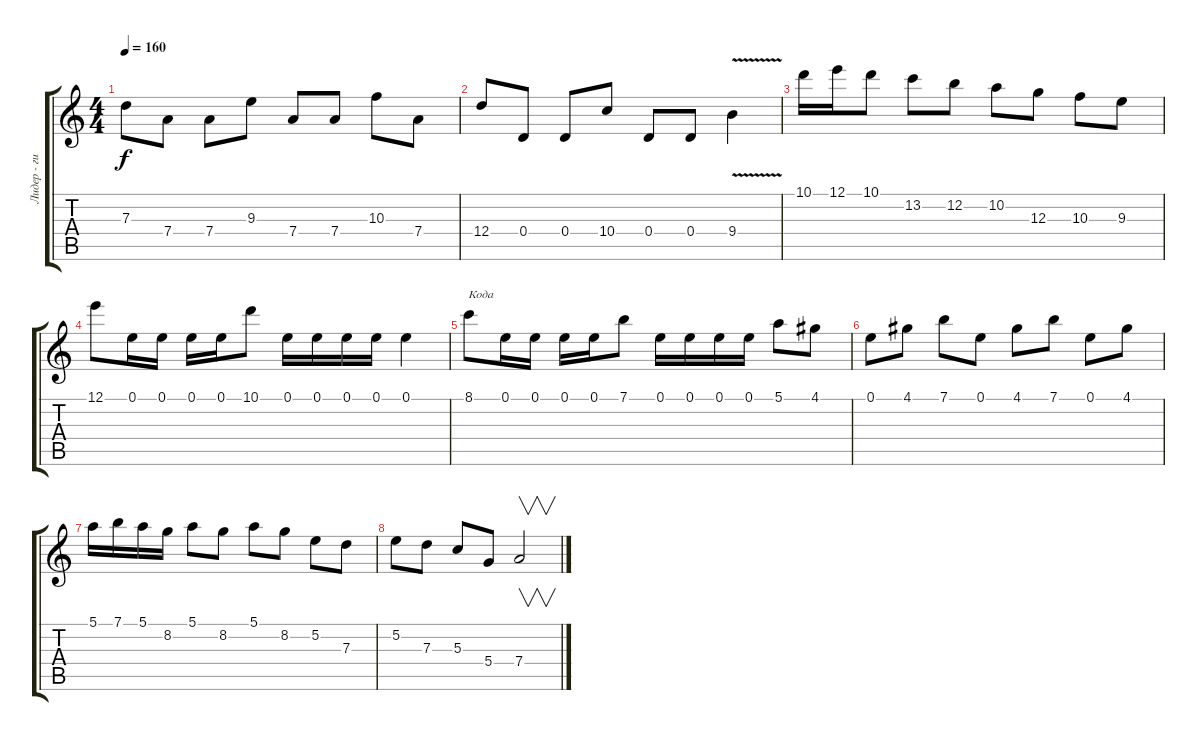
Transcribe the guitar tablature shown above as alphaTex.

\track ("Лидер - гитара" "Лидер - ги") {instrument distortionguitar}
\staff {score tabs}
\tuning (E4 B3 G3 D3 A2 E2) {hide}
\ts (4 4)
\tempo 160
\clef g2
\ks aminor
7.3.8{dy f} 7.4.8 7.4.8 9.3.8 7.4.8 7.4.8 10.3.8 7.4.8 |
12.4.8 0.4.8 0.4.8 10.4.8 0.4.8 0.4.8 9.4{v}.4 |
10.1.16 12.1.16 10.1.8 13.2.8 12.2.8 10.2.8 12.3.8 10.3.8 9.3.8 |
12.1.8 0.1.16 0.1.16 0.1.16 0.1.16 10.1.8 0.1.16 0.1.16 0.1.16 0.1.16 0.1.4 |
8.1.8{txt "Кода"} 0.1.16 0.1.16 0.1.16 0.1.16 7.1.8 0.1.16 0.1.16 0.1.16 0.1.16 5.1.8 4.1.8 |
0.1.8 4.1.8 7.1.8 0.1.8 4.1.8 7.1.8 0.1.8 4.1.8 |
5.1.16 7.1.16 5.1.16 8.2.16 5.1.8 8.2.8 5.1.8 8.2.8 5.2.8 7.3.8 |
5.2.8 7.3.8 5.3.8 5.4.8 7.4.2{v}
